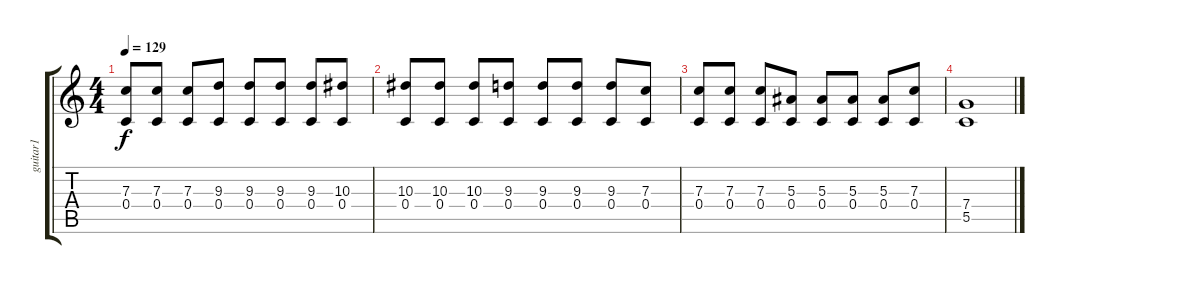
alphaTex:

\track ("guitar1" "guitar1") {instrument overdrivenguitar}
\staff {score tabs}
\tuning (D4 A3 F3 C3 G2 D2) {hide}
\ts (4 4)
\tempo 129
\clef g2
\ks c
(7.3 0.4).8{dy f} (7.3 0.4).8 (7.3 0.4).8 (9.3 0.4).8 (9.3 0.4).8 (9.3 0.4).8 (9.3 0.4).8 (10.3 0.4).8 |
(10.3 0.4).8 (10.3 0.4).8 (10.3 0.4).8 (9.3 0.4).8 (9.3 0.4).8 (9.3 0.4).8 (9.3 0.4).8 (7.3 0.4).8 |
(7.3 0.4).8 (7.3 0.4).8 (7.3 0.4).8 (5.3 0.4).8 (5.3 0.4).8 (5.3 0.4).8 (5.3 0.4).8 (7.3 0.4).8 |
(7.4 5.5).1
